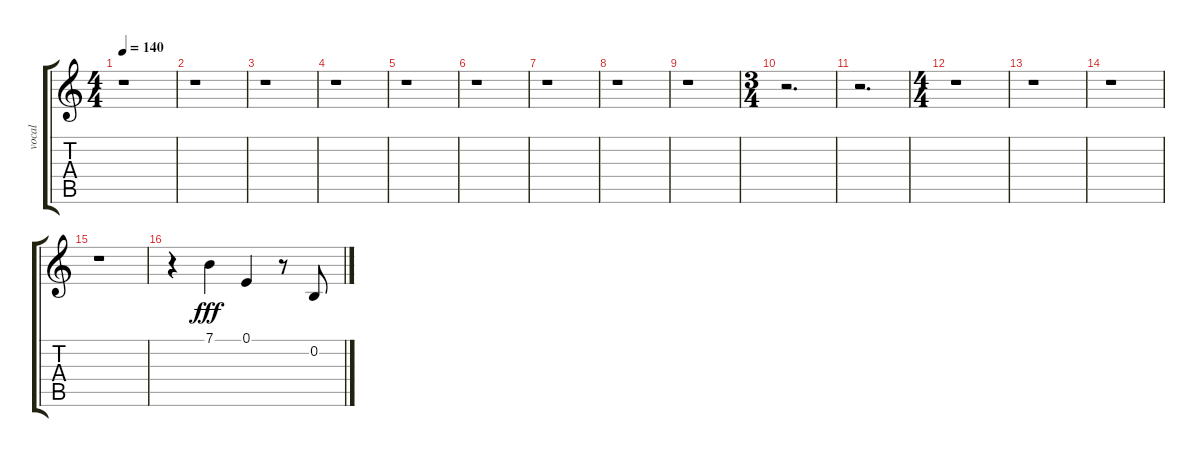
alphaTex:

\track ("vocal" "vocal") {instrument voiceoohs}
\staff {score tabs}
\tuning (E4 B3 G3 D3 A2 E2) {hide}
\ts (4 4)
\tempo 140
\clef g2
\ks c
r.1{dy f} |
r.1 |
r.1 |
r.1 |
r.1 |
r.1 |
r.1 |
r.1 |
r.1 |
\ts (3 4)
r.2{d} |
r.2{d} |
\ts (4 4)
r.1 |
r.1 |
r.1 |
r.1 |
r.4 7.1.4{dy fff} 0.1.4 r.8 0.2.8
